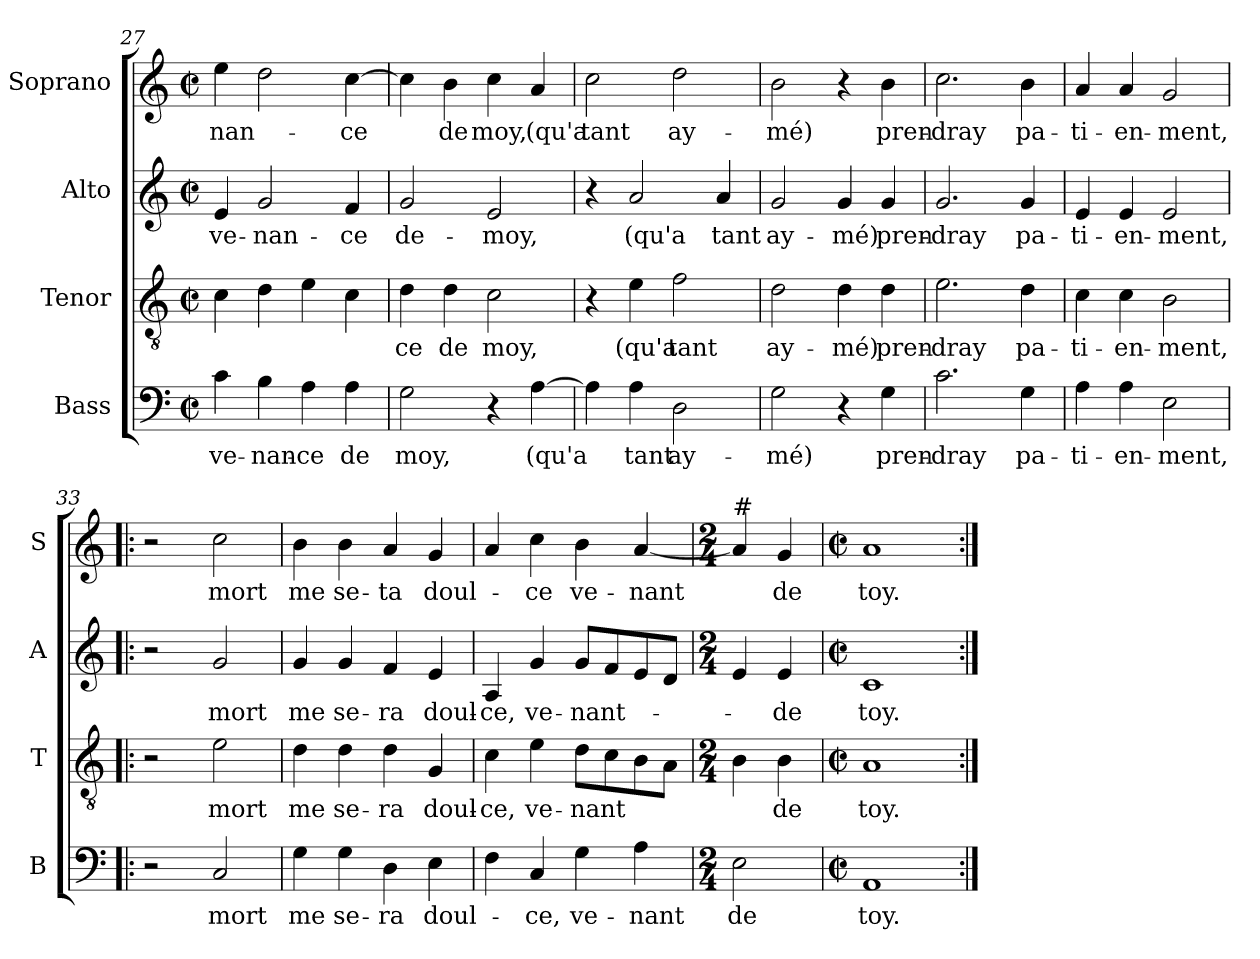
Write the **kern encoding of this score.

**kern	**text	**kern	**text	**kern	**text	**kern	**text
*part4	*part4	*part3	*part3	*part2	*part2	*part1	*part1
*staff4	*staff4	*staff3	*staff3	*staff2	*staff2	*staff1	*staff1
*I"Bass	*	*I"Tenor	*	*I"Alto	*	*I"Soprano	*
*I'B	*	*I'T	*	*I'A	*	*I'S	*
*clefF4	*	*clefGv2	*	*clefG2	*	*clefG2	*
*k[]	*	*k[]	*	*k[]	*	*k[]	*
*C:	*	*C:	*	*C:	*	*C:	*
*M2/2	*	*M2/2	*	*M2/2	*	*M2/2	*
*met(c|)	*	*met(c|)	*	*met(c|)	*	*met(c|)	*
=27	=27	=27	=27	=27	=27	=27	=27
!	!LO:LY:b	!	!	!	!LO:LY:b	!	!LO:LY:b
4c\	-ve-	4c\	.	4e/	-ve-	4ee\	-nan-
!	!LO:LY:b	!	!	!	!LO:LY:b	!	!
4B\	-nan-	4d\	.	2g/	-nan-	2dd\	.
!	!LO:LY:b	!	!	!	!	!	!
4A\	-ce	4e\	.	.	.	.	.
!	!LO:LY:b	!	!	!	!LO:LY:b	!	!LO:LY:b
4A\	de	4c\	.	4f/	-ce	[4cc\	-ce
=28	=28	=28	=28	=28	=28	=28	=28
!	!LO:LY:b	!	!LO:LY:b	!	!LO:LY:b	!	!
2G\	moy,	4d\	-ce	2g/	de-	4cc\]	.
!	!	!	!LO:LY:b	!	!	!	!LO:LY:b
.	.	4d\	de	.	.	4b\	de
!	!	!	!LO:LY:b	!	!LO:LY:b	!	!LO:LY:b
4r	.	2c\	moy,	2e/	-moy,	4cc\	moy,
!	!LO:LY:b	!	!	!	!	!	!LO:LY:b
[4A\	(qu'a	.	.	.	.	4a/	(qu'a
=29	=29	=29	=29	=29	=29	=29	=29
!	!	!	!	!	!	!	!LO:LY:b
4A\]	.	4r	.	4r	.	2cc\	tant
!	!LO:LY:b	!	!LO:LY:b	!	!LO:LY:b	!	!
4A\	tant	4e\	(qu'a	2a/	(qu'a	.	.
!	!LO:LY:b	!	!LO:LY:b	!	!	!	!LO:LY:b
2D\	ay-	2f\	tant	.	.	2dd\	ay-
!	!	!	!	!	!LO:LY:b	!	!
.	.	.	.	4a/	tant	.	.
=30	=30	=30	=30	=30	=30	=30	=30
!	!LO:LY:b	!	!LO:LY:b	!	!LO:LY:b	!	!LO:LY:b
2G\	-mé)	2d\	ay-	2g/	ay-	2b\	-mé)
!	!	!	!LO:LY:b	!	!LO:LY:b	!	!
4r	.	4d\	-mé)	4g/	-mé)	4r	.
!	!LO:LY:b	!	!LO:LY:b	!	!LO:LY:b	!	!LO:LY:b
4G\	pren-	4d\	pren-	4g/	pren-	4b\	pren-
=31	=31	=31	=31	=31	=31	=31	=31
!	!LO:LY:b	!	!LO:LY:b	!	!LO:LY:b	!	!LO:LY:b
2.c\	-dray	2.e\	-dray	2.g/	-dray	2.cc\	-dray
!	!LO:LY:b	!	!LO:LY:b	!	!LO:LY:b	!	!LO:LY:b
4G\	pa-	4d\	pa-	4g/	pa-	4b\	pa-
!!LO:LB:g=z
=32	=32	=32	=32	=32	=32	=32	=32
!	!LO:LY:b	!	!LO:LY:b	!	!LO:LY:b	!	!LO:LY:b
4A\	-ti-	4c\	-ti-	4e/	-ti-	4a/	-ti-
!	!LO:LY:b	!	!LO:LY:b	!	!LO:LY:b	!	!LO:LY:b
4A\	-en-	4c\	-en-	4e/	-en-	4a/	-en-
!	!LO:LY:b	!	!LO:LY:b	!	!LO:LY:b	!	!LO:LY:b
2E\	-ment,	2B\	-ment,	2e/	-ment,	2g/	-ment,
=33!|:	=33!|:	=33!|:	=33!|:	=33!|:	=33!|:	=33!|:	=33!|:
2r	.	2r	.	2r	.	2r	.
!	!LO:LY:b	!	!LO:LY:b	!	!LO:LY:b	!	!LO:LY:b
2C/	mort	2e\	mort	2g/	mort	2cc\	mort
=34	=34	=34	=34	=34	=34	=34	=34
!	!LO:LY:b	!	!LO:LY:b	!	!LO:LY:b	!	!LO:LY:b
4G\	me	4d\	me	4g/	me	4b\	me
!	!LO:LY:b	!	!LO:LY:b	!	!LO:LY:b	!	!LO:LY:b
4G\	se-	4d\	se-	4g/	se-	4b\	se-
!	!LO:LY:b	!	!LO:LY:b	!	!LO:LY:b	!	!LO:LY:b
4D\	-ra	4d\	-ra	4f/	-ra	4a/	-ta
!	!LO:LY:b	!	!LO:LY:b	!	!LO:LY:b	!	!LO:LY:b
4E\	doul-	4G/	doul-	4e/	doul-	4g/	doul-
=35	=35	=35	=35	=35	=35	=35	=35
!	!	!	!LO:LY:b	!	!LO:LY:b	!	!
4F\	.	4c\	-ce,	4A/	-ce,	4a/	.
!	!LO:LY:b	!	!LO:LY:b	!	!LO:LY:b	!	!LO:LY:b
4C/	-ce,	4e\	ve-	4g/	ve-	4cc\	-ce
!	!LO:LY:b	!	!LO:LY:b	!	!LO:LY:b	!	!LO:LY:b
4G\	ve-	8d\L	-nant	8g/L	-nant-	4b\	ve-
.	.	8c\	.	8f/	.	.	.
!	!LO:LY:b	!	!	!	!	!	!LO:LY:b
4A\	-nant	8B\	.	8e/	.	[4a/	-nant
.	.	8A\J	.	8d/J	.	.	.
=36	=36	=36	=36	=36	=36	=36	=36
*M2/4	*	*M2/4	*	*M2/4	*	*M2/4	*
!	!	!	!	!	!	!LO:TX:a:t=#	!
!	!LO:LY:b	!	!	!	!	!	!
2E\	de	4B\	.	4e/	.	4a/]	.
!	!	!	!LO:LY:b	!	!LO:LY:b	!	!LO:LY:b
.	.	4B\	de	4e/	-de	4g/	de
=37	=37	=37	=37	=37	=37	=37	=37
*M2/2	*	*M2/2	*	*M2/2	*	*M2/2	*
*met(c|)	*	*met(c|)	*	*met(c|)	*	*met(c|)	*
!	!LO:LY:b	!	!LO:LY:b	!	!LO:LY:b	!	!LO:LY:b
1AA	toy.	1A	toy.	1c	toy.	1a	toy.
=:|!	=:|!	=:|!	=:|!	=:|!	=:|!	=:|!	=:|!
*-	*-	*-	*-	*-	*-	*-	*-
